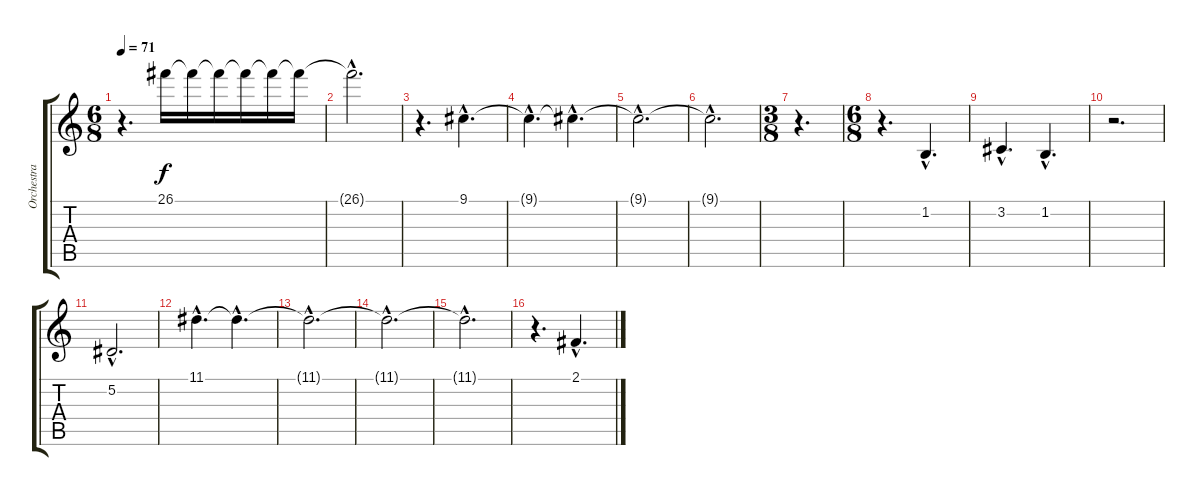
\track ("Orchestra" "Orchestra") {instrument stringensemble1}
\staff {score tabs}
\tuning (E4 Bb3 Gb3 Db3 Ab2 Eb2) {hide}
\ts (6 8)
\tempo 71
\clef g2
\ks c
r.4{d dy f instrument stringensemble1} 26.1.16{volume 2} 26.1{t}.16{volume 3} 26.1{t}.16{volume 4} 26.1{t}.16{volume 7} 26.1{t}.16{volume 8} 26.1{t}.16{volume 9} |
26.1{hac t}.2{d volume 10} |
r.4{d} 9.1{hac}.4{d} |
9.1{hac t}.4{d} 9.1{hac t}.4{d} |
9.1{hac t}.2{d} |
9.1{hac t}.2{d} |
\ts (3 8)
r.4{d} |
\ts (6 8)
r.4{d} 1.2{hac}.4{d} |
3.2{hac}.4{d} 1.2{hac}.4{d} |
r.2{d} |
5.2{hac}.2{d} |
11.1{hac}.4{d} 11.1{hac t}.4{d} |
11.1{hac t}.2{d} |
11.1{hac t}.2{d} |
11.1{hac t}.2{d} |
r.4{d} 2.1{hac}.4{d}
